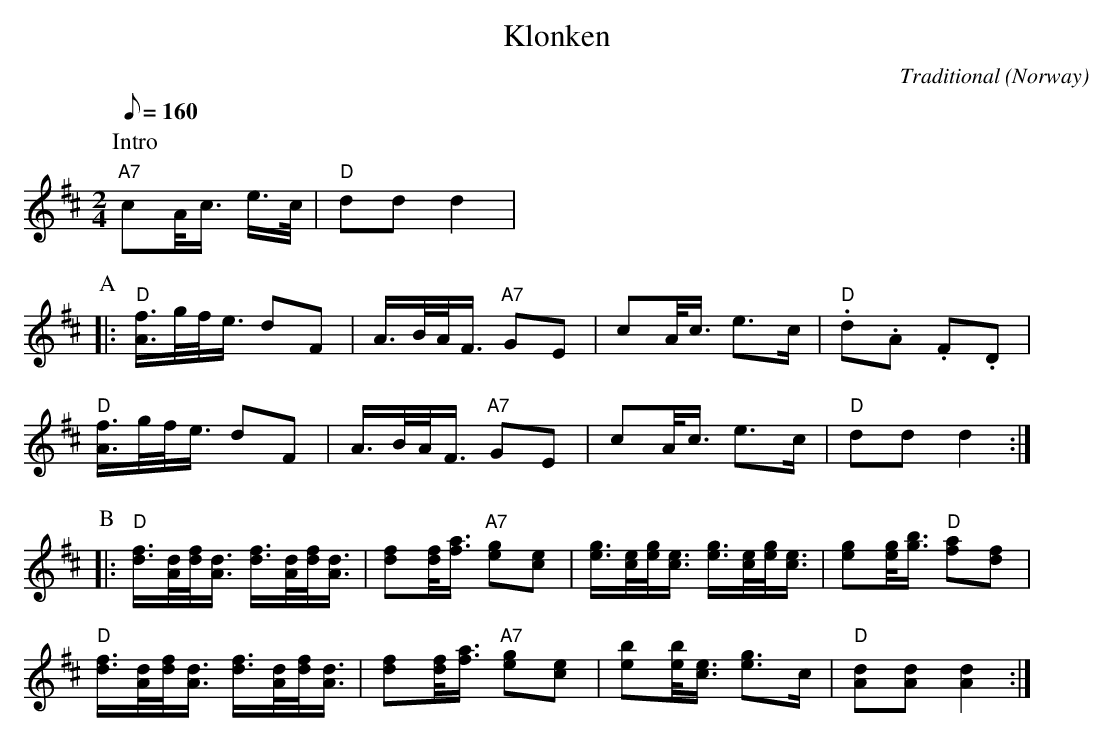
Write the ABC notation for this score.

X:1
T:Klonken
O:Norway
C:Traditional
L:1/16
M:2/4
Q:1/8=160
K:D
P:Intro
"A7"c2A<c e>c | "D"d2d2 d4 |
P:A
|: "D"[Af]>gf<e d2F2 | A>BA<F "A7"G2E2 | c2A<c e3c | "D".d2.A2 .F2.D2 |
 "D"[Af]>gf<e d2F2 | A>BA<F "A7"G2E2 | c2A<c e3c | "D"d2d2 d4 :|
P:B
|: "D"[df]>[Ad][df]<[Ad] [df]>[Ad][df]<[Ad] | [d2f2][df]<[fa] "A7"[e2g2][c2e2] | \
[eg]>[ce][eg]<[ce] [eg]>[ce][eg]<[ce] | [e2g2][eg]<[gb] "D"[f2a2][d2f2] |
"D"[df]>[Ad][df]<[Ad] [df]>[Ad][df]<[Ad] | [d2f2][df]<[fa] "A7"[e2g2][c2e2] | \
[e2b2][eb]<[ce] [e3g3]c | "D"[A2d2][A2d2] [A4d4] :|
